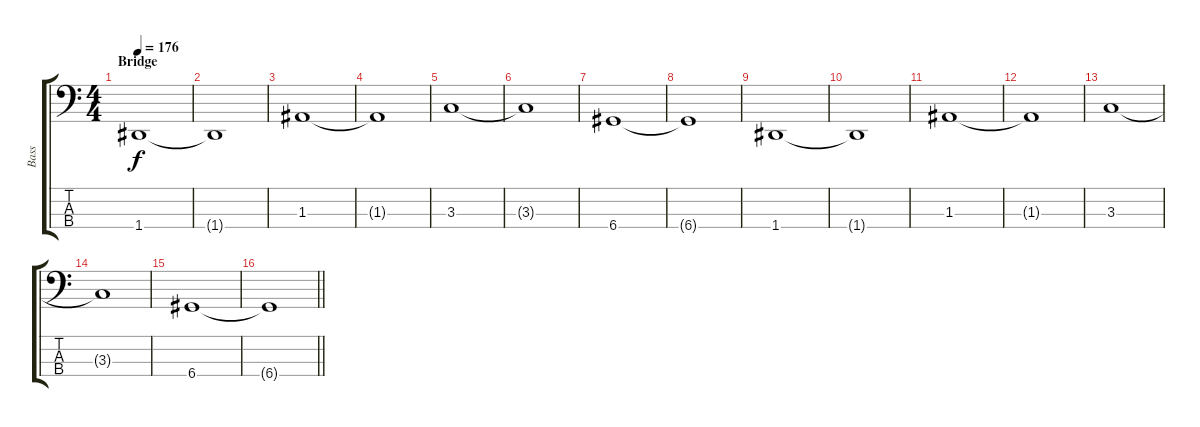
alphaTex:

\track ("Bass" "Bass") {instrument electricbasspick}
\staff {score tabs}
\tuning (G2 D2 A1 D1) {hide}
\ts (4 4)
\section ("" "Bridge")
\tempo 176
\clef f4
\ks c
1.4.1{dy f} |
1.4{t}.1 |
1.3.1 |
1.3{t}.1 |
3.3.1 |
3.3{t}.1 |
6.4.1 |
6.4{t}.1 |
1.4.1 |
1.4{t}.1 |
1.3.1 |
1.3{t}.1 |
3.3.1 |
3.3{t}.1 |
6.4.1 |
\barLineRight lightlight
6.4{t}.1
